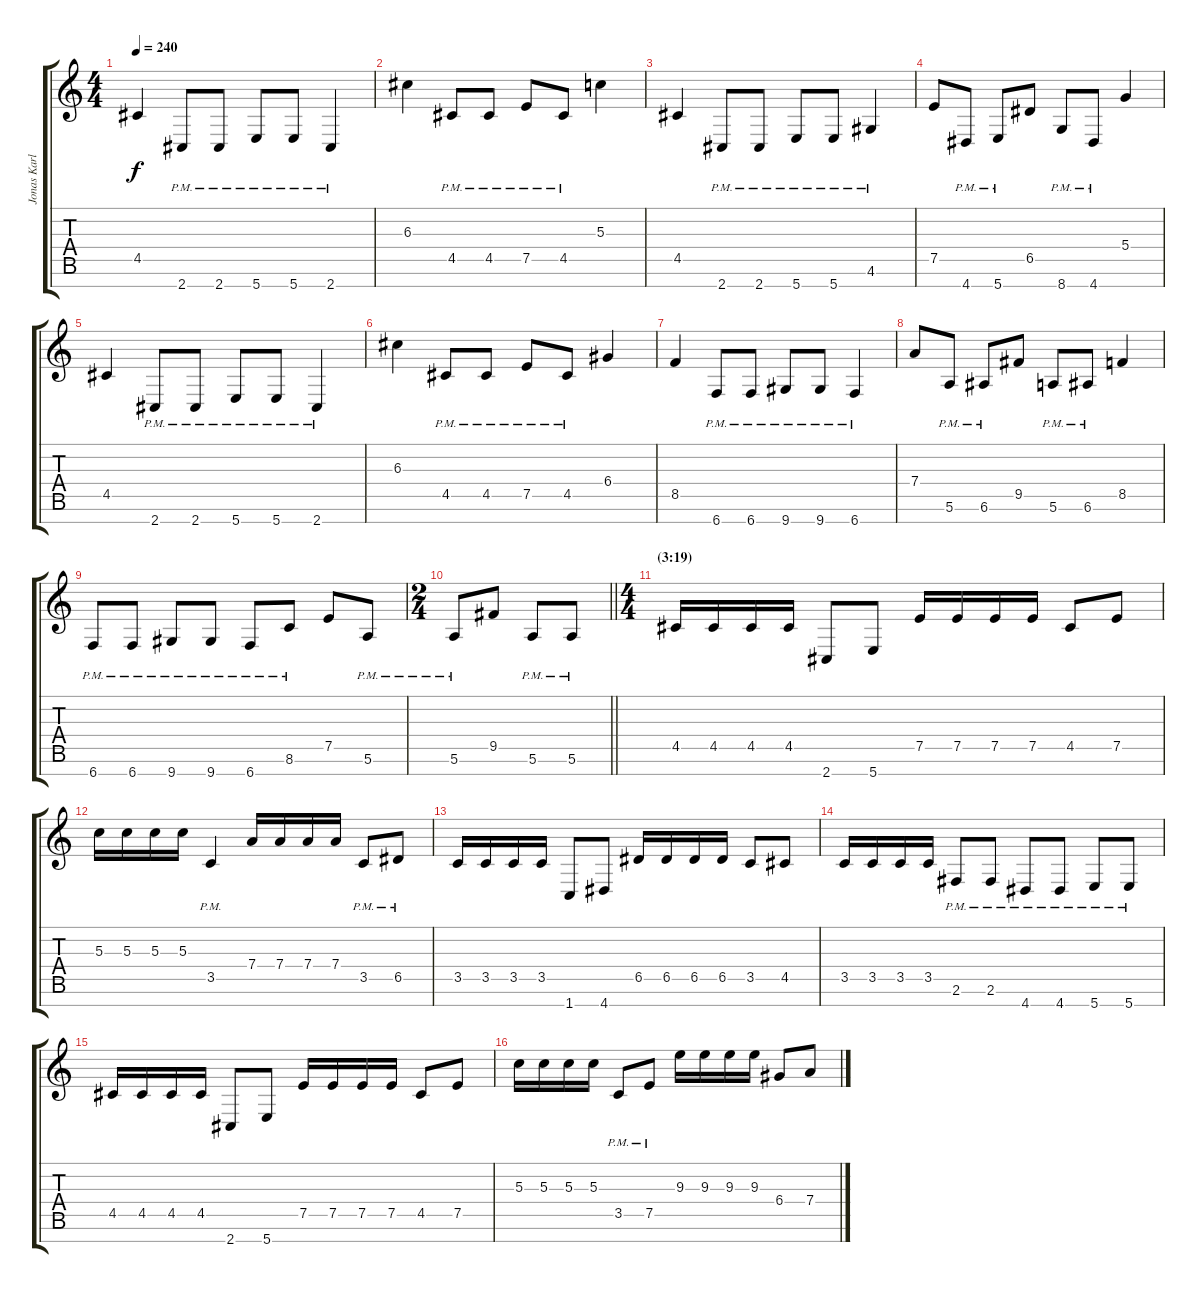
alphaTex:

\track ("Jonas Karlsson" "Jonas Karl") {instrument distortionguitar}
\staff {score tabs}
\tuning (E4 B3 G3 D3 A2 E2 B1) {hide}
\ts (4 4)
\tempo 240
\clef g2
\ks c
4.5.4{dy f} 2.7{pm}.8 2.7{pm}.8 5.7{pm}.8 5.7{pm}.8 2.7{pm}.4 |
6.3.4 4.5{pm}.8 4.5{pm}.8 7.5{pm}.8 4.5{pm}.8 5.3.4 |
4.5.4 2.7{pm}.8 2.7{pm}.8 5.7{pm}.8 5.7{pm}.8 4.6{pm}.4 |
7.5.8 4.7{pm}.8 5.7{pm}.8 6.5.8 8.7{pm}.8 4.7{pm}.8 5.4.4 |
4.5.4 2.7{pm}.8 2.7{pm}.8 5.7{pm}.8 5.7{pm}.8 2.7{pm}.4 |
6.3.4 4.5{pm}.8 4.5{pm}.8 7.5{pm}.8 4.5{pm}.8 6.4.4 |
8.5.4 6.7{pm}.8 6.7{pm}.8 9.7{pm}.8 9.7{pm}.8 6.7{pm}.4 |
7.4.8 5.6{pm}.8 6.6{pm}.8 9.5.8 5.6{pm}.8 6.6{pm}.8 8.5.4 |
6.7{pm}.8 6.7{pm}.8 9.7{pm}.8 9.7{pm}.8 6.7{pm}.8 8.6{pm}.8 7.5.8 5.6{pm}.8 |
\ts (2 4)
\barLineRight lightlight
5.6{pm}.8 9.5.8 5.6{pm}.8 5.6{pm}.8 |
\ts (4 4)
\section ("" "(3:19)")
4.5.16 4.5.16 4.5.16 4.5.16 2.7.8 5.7.8 7.5.16 7.5.16 7.5.16 7.5.16 4.5.8 7.5.8 |
5.3.16 5.3.16 5.3.16 5.3.16 3.5{pm}.4 7.4.16 7.4.16 7.4.16 7.4.16 3.5{pm}.8 6.5{pm}.8 |
3.5.16 3.5.16 3.5.16 3.5.16 1.7.8 4.7.8 6.5.16 6.5.16 6.5.16 6.5.16 3.5.8 4.5.8 |
3.5.16 3.5.16 3.5.16 3.5.16 2.6{pm}.8 2.6{pm}.8 4.7{pm}.8 4.7{pm}.8 5.7{pm}.8 5.7{pm}.8 |
4.5.16 4.5.16 4.5.16 4.5.16 2.7.8 5.7.8 7.5.16 7.5.16 7.5.16 7.5.16 4.5.8 7.5.8 |
5.3.16 5.3.16 5.3.16 5.3.16 3.5{pm}.8 7.5{pm}.8 9.3.16 9.3.16 9.3.16 9.3.16 6.4.8 7.4.8
